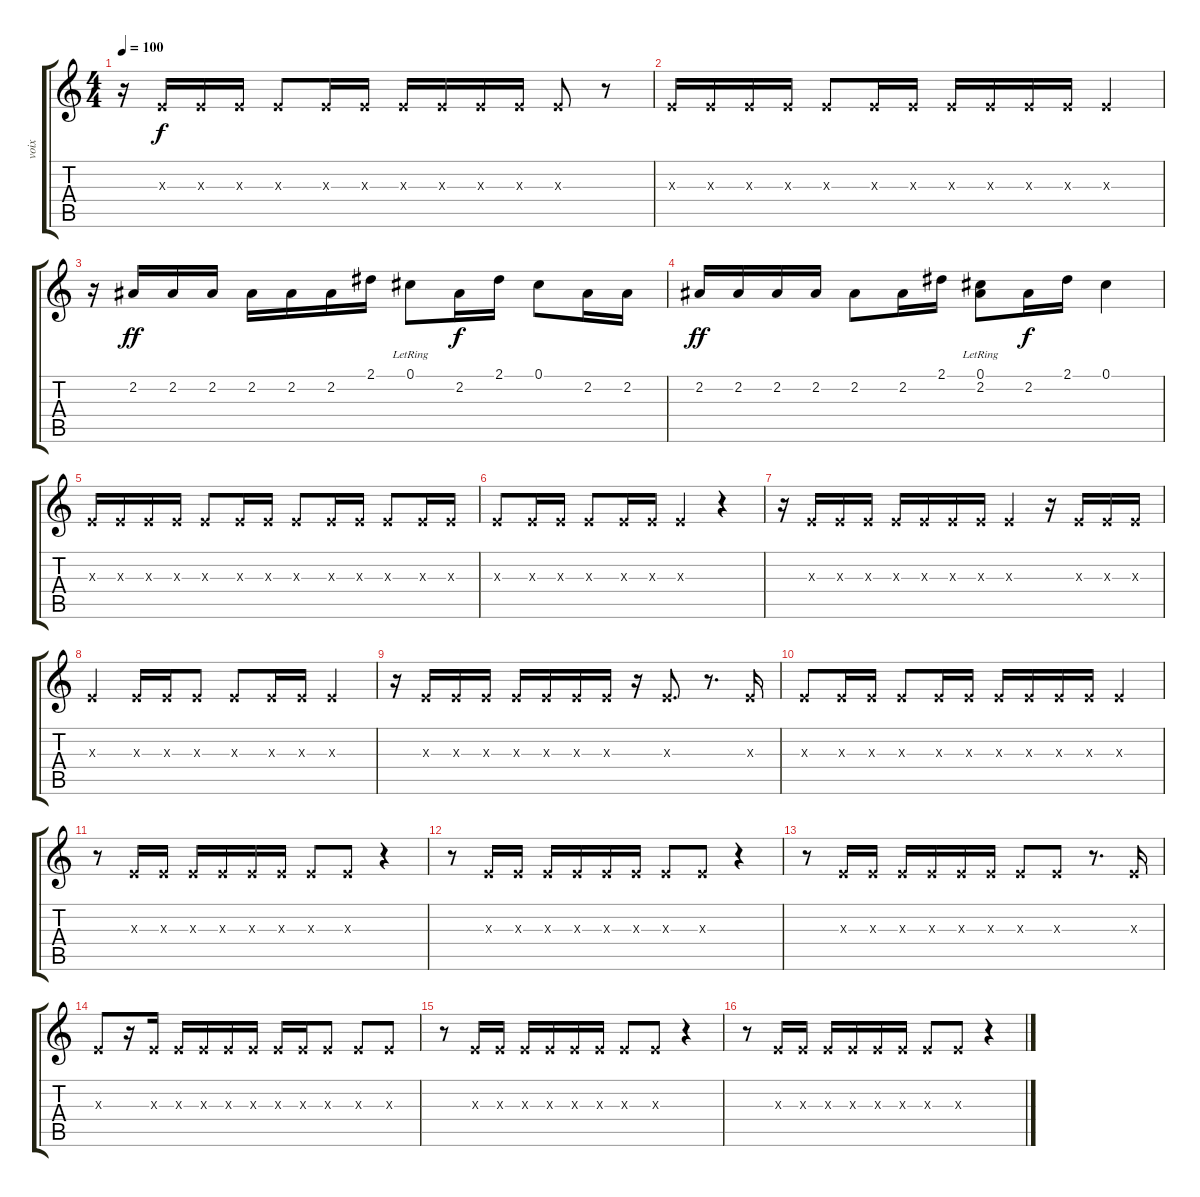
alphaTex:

\track ("voix" "voix") {instrument guitarharmonics}
\staff {score tabs}
\tuning (Db4 Ab3 E3 B2 Gb2 Db2) {hide}
\ts (4 4)
\tempo 100
\clef g2
\ks c
r.16{dy f} 0.3{x}.16 0.3{x}.16 0.3{x}.16 0.3{x}.8 0.3{x}.16 0.3{x}.16 0.3{x}.16 0.3{x}.16 0.3{x}.16 0.3{x}.16 0.3{x}.8 r.8 |
0.3{x}.16 0.3{x}.16 0.3{x}.16 0.3{x}.16 0.3{x}.8 0.3{x}.16 0.3{x}.16 0.3{x}.16 0.3{x}.16 0.3{x}.16 0.3{x}.16 0.3{x}.4 |
r.16{instrument violin} 2.2.16{dy ff} 2.2.16 2.2.16 2.2.16 2.2.16 2.2.16 2.1.16 0.1{lr}.8 2.2.16{dy f} 2.1.16 0.1.8 2.2.16 2.2.16 |
2.2.16{dy ff} 2.2.16 2.2.16 2.2.16 2.2.8 2.2.16 2.1.16 (0.1{lr} 2.2).8 2.2.16{dy f} 2.1.16 0.1.4 |
0.3{x}.16{instrument guitarharmonics} 0.3{x}.16 0.3{x}.16 0.3{x}.16 0.3{x}.8 0.3{x}.16 0.3{x}.16 0.3{x}.8 0.3{x}.16 0.3{x}.16 0.3{x}.8 0.3{x}.16 0.3{x}.16 |
0.3{x}.8 0.3{x}.16 0.3{x}.16 0.3{x}.8 0.3{x}.16 0.3{x}.16 0.3{x}.4 r.4 |
r.16 0.3{x}.16 0.3{x}.16 0.3{x}.16 0.3{x}.16 0.3{x}.16 0.3{x}.16 0.3{x}.16 0.3{x}.4 r.16 0.3{x}.16 0.3{x}.16 0.3{x}.16 |
0.3{x}.4 0.3{x}.16 0.3{x}.16 0.3{x}.8 0.3{x}.8 0.3{x}.16 0.3{x}.16 0.3{x}.4 |
r.16 0.3{x}.16 0.3{x}.16 0.3{x}.16 0.3{x}.16 0.3{x}.16 0.3{x}.16 0.3{x}.16 r.16 0.3{x}.8{d} r.8{d} 0.3{x}.16 |
0.3{x}.8 0.3{x}.16 0.3{x}.16 0.3{x}.8 0.3{x}.16 0.3{x}.16 0.3{x}.16 0.3{x}.16 0.3{x}.16 0.3{x}.16 0.3{x}.4 |
r.8 0.3{x}.16 0.3{x}.16 0.3{x}.16 0.3{x}.16 0.3{x}.16 0.3{x}.16 0.3{x}.8 0.3{x}.8 r.4 |
r.8 0.3{x}.16 0.3{x}.16 0.3{x}.16 0.3{x}.16 0.3{x}.16 0.3{x}.16 0.3{x}.8 0.3{x}.8 r.4 |
r.8 0.3{x}.16 0.3{x}.16 0.3{x}.16 0.3{x}.16 0.3{x}.16 0.3{x}.16 0.3{x}.8 0.3{x}.8 r.8{d} 0.3{x}.16 |
0.3{x}.8 r.16 0.3{x}.16 0.3{x}.16 0.3{x}.16 0.3{x}.16 0.3{x}.16 0.3{x}.16 0.3{x}.16 0.3{x}.8 0.3{x}.8 0.3{x}.8 |
r.8 0.3{x}.16 0.3{x}.16 0.3{x}.16 0.3{x}.16 0.3{x}.16 0.3{x}.16 0.3{x}.8 0.3{x}.8 r.4 |
r.8 0.3{x}.16 0.3{x}.16 0.3{x}.16 0.3{x}.16 0.3{x}.16 0.3{x}.16 0.3{x}.8 0.3{x}.8 r.4
